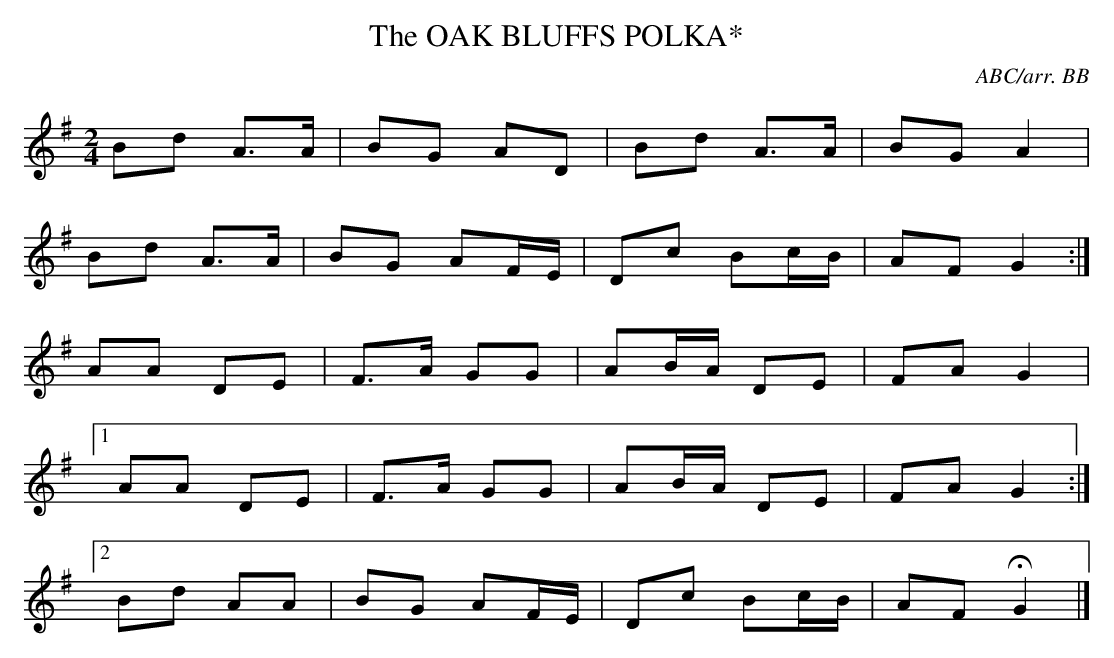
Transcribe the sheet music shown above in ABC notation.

X:1
T:OAK BLUFFS POLKA*, The
C:ABC/arr. BB
M:2/4
L:1/8
K:G % source key = Bb
Bd A>A|BG AD|Bd A>A|BG A2|
Bd A>A|BG AF/E/|Dc Bc/B/|AF G2 :|
AA DE|F>A GG|AB/A/ DE|FA G2|
[1 AA DE|F>A GG|AB/A/ DE|FA G2 :|
[2 Bd AA|BG AF/E/|Dc Bc/B/|AF HG2|]
